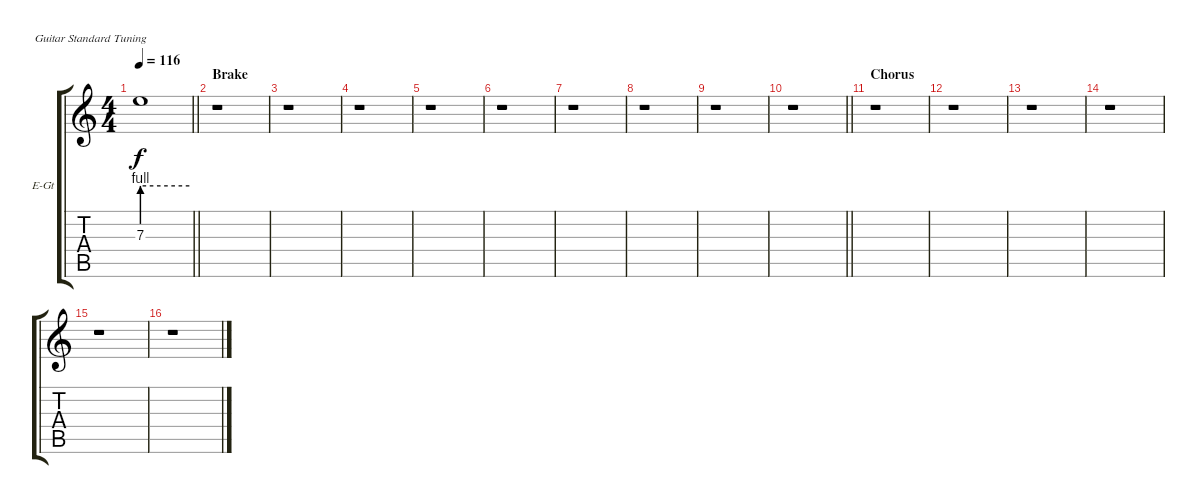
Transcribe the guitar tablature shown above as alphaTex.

\bracketExtendMode groupsimilarinstruments
\firstSystemTrackNameOrientation horizontal
\otherSystemsTrackNameOrientation horizontal
\track ("Solo" "E-Gt") {instrument distortionguitar}
\staff {score tabs}
\tuning (E4 B3 G3 D3 A2 E2)
\ts (4 4)
\tempo 116
\clef g2
\barLineRight lightlight
\ks c
7.3{be (hold 0 4 60 4) t}.1{dy f} |
\section ("" "Brake")
r.1 |
r.1 |
r.1 |
r.1 |
r.1 |
r.1 |
r.1 |
r.1 |
\barLineRight lightlight
r.1 |
\section ("" "Chorus")
r.1 |
r.1 |
r.1 |
r.1 |
r.1 |
r.1
